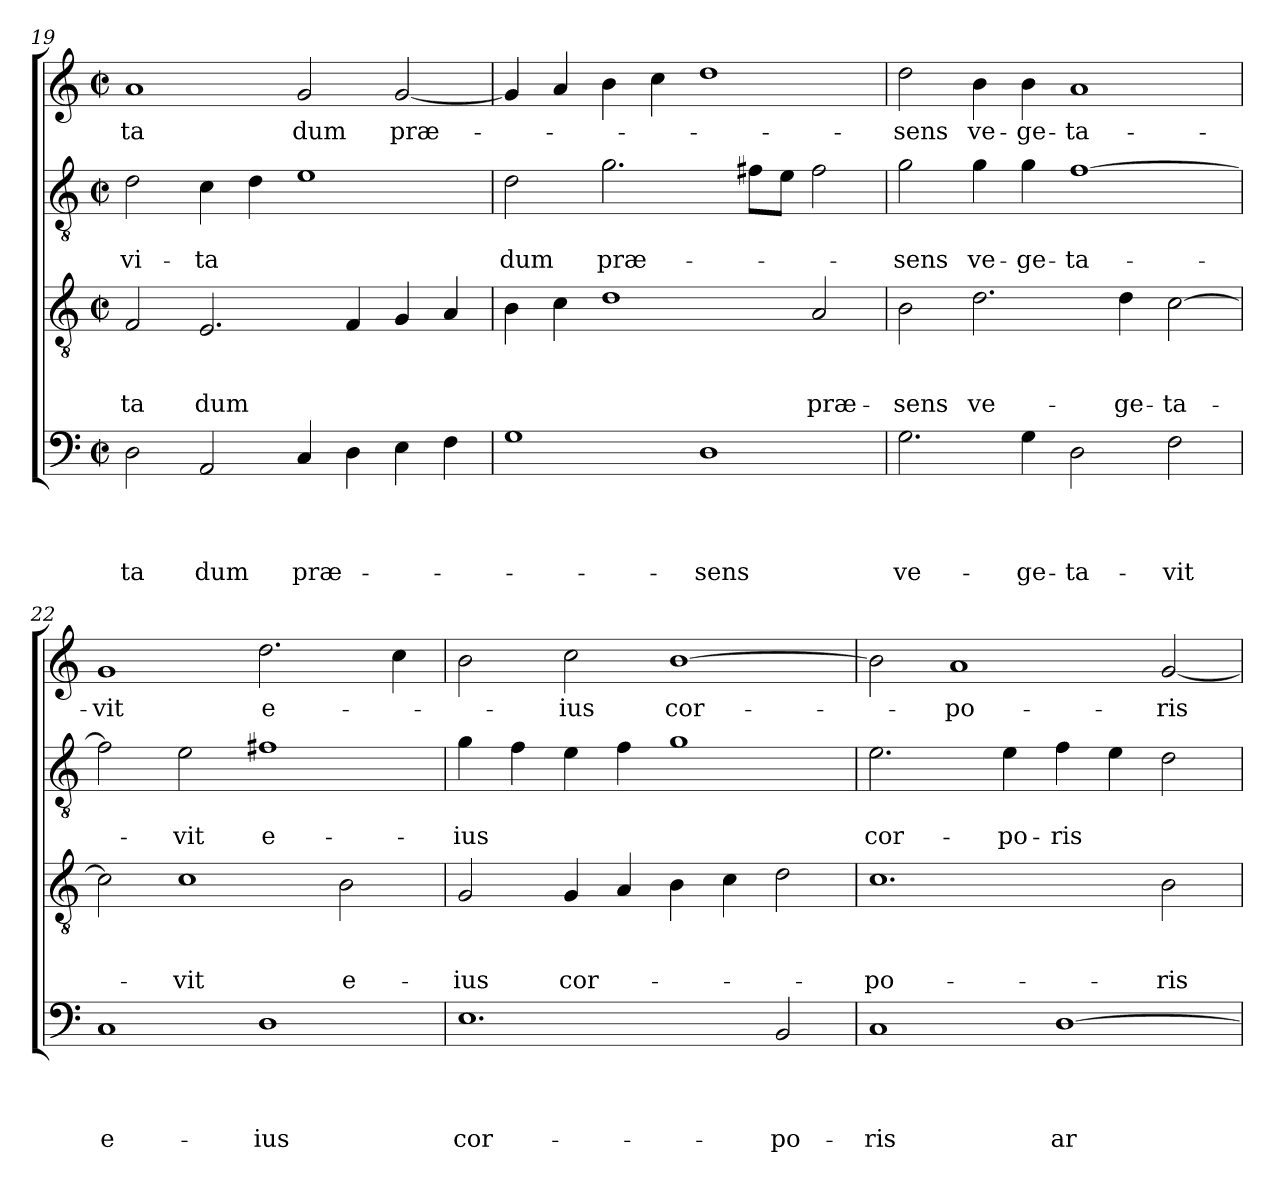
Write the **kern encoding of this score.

**kern	**text	**text	**text	**text	**kern	**text	**text	**text	**kern	**text	**text	**kern	**text
*part4	*part4	*part4	*part4	*part4	*part3	*part3	*part3	*part3	*part2	*part2	*part2	*part1	*part1
*staff4	*staff4	*staff4	*staff4	*staff4	*staff3	*staff3	*staff3	*staff3	*staff2	*staff2	*staff2	*staff1	*staff1
*clefF4	*	*	*	*	*clefGv2	*	*	*	*clefGv2	*	*	*clefG2	*
*k[]	*	*	*	*	*k[]	*	*	*	*k[]	*	*	*k[]	*
*C:	*	*	*	*	*C:	*	*	*	*C:	*	*	*C:	*
*M2/2	*	*	*	*	*M2/2	*	*	*	*M2/2	*	*	*M2/2	*
*met(c|)	*	*	*	*	*met(c|)	*	*	*	*met(c|)	*	*	*met(c|)	*
=19	=19	=19	=19	=19	=19	=19	=19	=19	=19	=19	=19	=19	=19
!	!	!	!	!LO:LY:b	!	!	!	!LO:LY:b	!	!	!LO:LY:b	!	!LO:LY:b
2D\	.	.	.	-ta	2F/	.	.	-ta	2d\	.	vi-	1a	-ta
!	!	!	!	!LO:LY:b	!	!	!	!LO:LY:b	!	!	!LO:LY:b	!	!
2AA/	.	.	.	dum	2.E/	.	.	dum	4c\	.	-ta	.	.
.	.	.	.	.	.	.	.	.	4d\	.	.	.	.
!	!	!	!	!LO:LY:b	!	!	!	!	!	!	!	!	!LO:LY:b
4C/	.	.	.	præ-	.	.	.	.	1e	.	.	2g/	dum
4D\	.	.	.	.	4F/	.	.	.	.	.	.	.	.
!	!	!	!	!	!	!	!	!	!	!	!	!	!LO:LY:b
4E\	.	.	.	.	4G/	.	.	.	.	.	.	[2g/	præ-
4F\	.	.	.	.	4A/	.	.	.	.	.	.	.	.
=20	=20	=20	=20	=20	=20	=20	=20	=20	=20	=20	=20	=20	=20
!	!	!	!	!	!	!	!	!	!	!	!LO:LY:b	!	!
1G	.	.	.	.	4B\	.	.	.	2d\	.	dum	4g/]	.
.	.	.	.	.	4c\	.	.	.	.	.	.	4a/	.
!	!	!	!	!	!	!	!	!	!	!	!LO:LY:b	!	!
.	.	.	.	.	1d	.	.	.	2.g\	.	præ-	4b\	.
.	.	.	.	.	.	.	.	.	.	.	.	4cc\	.
!	!	!	!	!LO:LY:b	!	!	!	!	!	!	!	!	!
1D	.	.	.	-sens	.	.	.	.	.	.	.	1dd	.
.	.	.	.	.	.	.	.	.	8f#X\L	.	.	.	.
.	.	.	.	.	.	.	.	.	8e\J	.	.	.	.
!	!	!	!	!	!	!	!	!LO:LY:b	!	!	!	!	!
.	.	.	.	.	2A/	.	.	præ-	2f#\	.	.	.	.
=21	=21	=21	=21	=21	=21	=21	=21	=21	=21	=21	=21	=21	=21
!	!	!	!	!LO:LY:b	!	!	!	!LO:LY:b	!	!	!LO:LY:b	!	!LO:LY:b
2.G\	.	.	.	ve-	2B\	.	.	-sens	2g\	.	-sens	2dd\	-sens
!	!	!	!	!	!	!	!	!LO:LY:b	!	!	!LO:LY:b	!	!LO:LY:b
.	.	.	.	.	2.d\	.	.	ve-	4g\	.	ve-	4b\	ve-
!	!	!	!	!LO:LY:b	!	!	!	!	!	!	!LO:LY:b	!	!LO:LY:b
4G\	.	.	.	-ge-	.	.	.	.	4g\	.	-ge-	4b\	-ge-
!	!	!	!	!LO:LY:b	!	!	!	!	!	!	!LO:LY:b	!	!LO:LY:b
2D\	.	.	.	-ta-	.	.	.	.	[1f	.	-ta-	1a	-ta-
!	!	!	!	!	!	!	!	!LO:LY:b	!	!	!	!	!
.	.	.	.	.	4d\	.	.	-ge-	.	.	.	.	.
!	!	!	!	!LO:LY:b	!	!	!	!LO:LY:b	!	!	!	!	!
2F\	.	.	.	-vit	[2c\	.	.	-ta-	.	.	.	.	.
!!LO:PB:g=z
=22	=22	=22	=22	=22	=22	=22	=22	=22	=22	=22	=22	=22	=22
!	!	!	!	!LO:LY:b	!	!	!	!	!	!	!	!	!LO:LY:b
1C	.	.	.	e-	2c\]	.	.	.	2f\]	.	.	1g	-vit
!	!	!	!	!	!	!	!	!LO:LY:b	!	!	!LO:LY:b	!	!
.	.	.	.	.	1c	.	.	-vit	2e\	.	-vit	.	.
!	!	!	!	!LO:LY:b	!	!	!	!	!	!	!LO:LY:b	!	!LO:LY:b
1D	.	.	.	-ius	.	.	.	.	1f#X	.	e-	2.dd\	e-
!	!	!	!	!	!	!	!	!LO:LY:b	!	!	!	!	!
.	.	.	.	.	2B\	.	.	e-	.	.	.	.	.
.	.	.	.	.	.	.	.	.	.	.	.	4cc\	.
=23	=23	=23	=23	=23	=23	=23	=23	=23	=23	=23	=23	=23	=23
!	!	!	!	!LO:LY:b	!	!	!	!LO:LY:b	!	!	!LO:LY:b	!	!
1.E	.	.	.	cor-	2G/	.	.	-ius	4g\	.	-ius	2b\	.
.	.	.	.	.	.	.	.	.	4f\	.	.	.	.
!	!	!	!	!	!	!	!	!LO:LY:b	!	!	!	!	!LO:LY:b
.	.	.	.	.	4G/	.	.	cor-	4e\	.	.	2cc\	-ius
.	.	.	.	.	4A/	.	.	.	4f\	.	.	.	.
!	!	!	!	!	!	!	!	!	!	!	!	!	!LO:LY:b
.	.	.	.	.	4B\	.	.	.	1g	.	.	[1b	cor-
.	.	.	.	.	4c\	.	.	.	.	.	.	.	.
!	!	!	!	!LO:LY:b	!	!	!	!	!	!	!	!	!
2BB/	.	.	.	-po-	2d\	.	.	.	.	.	.	.	.
=24	=24	=24	=24	=24	=24	=24	=24	=24	=24	=24	=24	=24	=24
!	!	!	!	!LO:LY:b	!	!	!	!LO:LY:b	!	!	!LO:LY:b	!	!
1C	.	.	.	-ris	1.c	.	.	-po-	2.e\	.	cor-	2b\]	.
!	!	!	!	!	!	!	!	!	!	!	!	!	!LO:LY:b
.	.	.	.	.	.	.	.	.	.	.	.	1a	-po-
!	!	!	!	!	!	!	!	!	!	!	!LO:LY:b	!	!
.	.	.	.	.	.	.	.	.	4e\	.	-po-	.	.
!	!	!	!	!LO:LY:b	!	!	!	!	!	!	!LO:LY:b	!	!
[1D	.	.	.	ar-	.	.	.	.	4f\	.	-ris	.	.
.	.	.	.	.	.	.	.	.	4e\	.	.	.	.
!	!	!	!	!	!	!	!	!LO:LY:b	!	!	!	!	!LO:LY:b
.	.	.	.	.	2B\	.	.	-ris	2d\	.	.	[2g/	-ris
=	=	=	=	=	=	=	=	=	=	=	=	=	=
*-	*-	*-	*-	*-	*-	*-	*-	*-	*-	*-	*-	*-	*-
